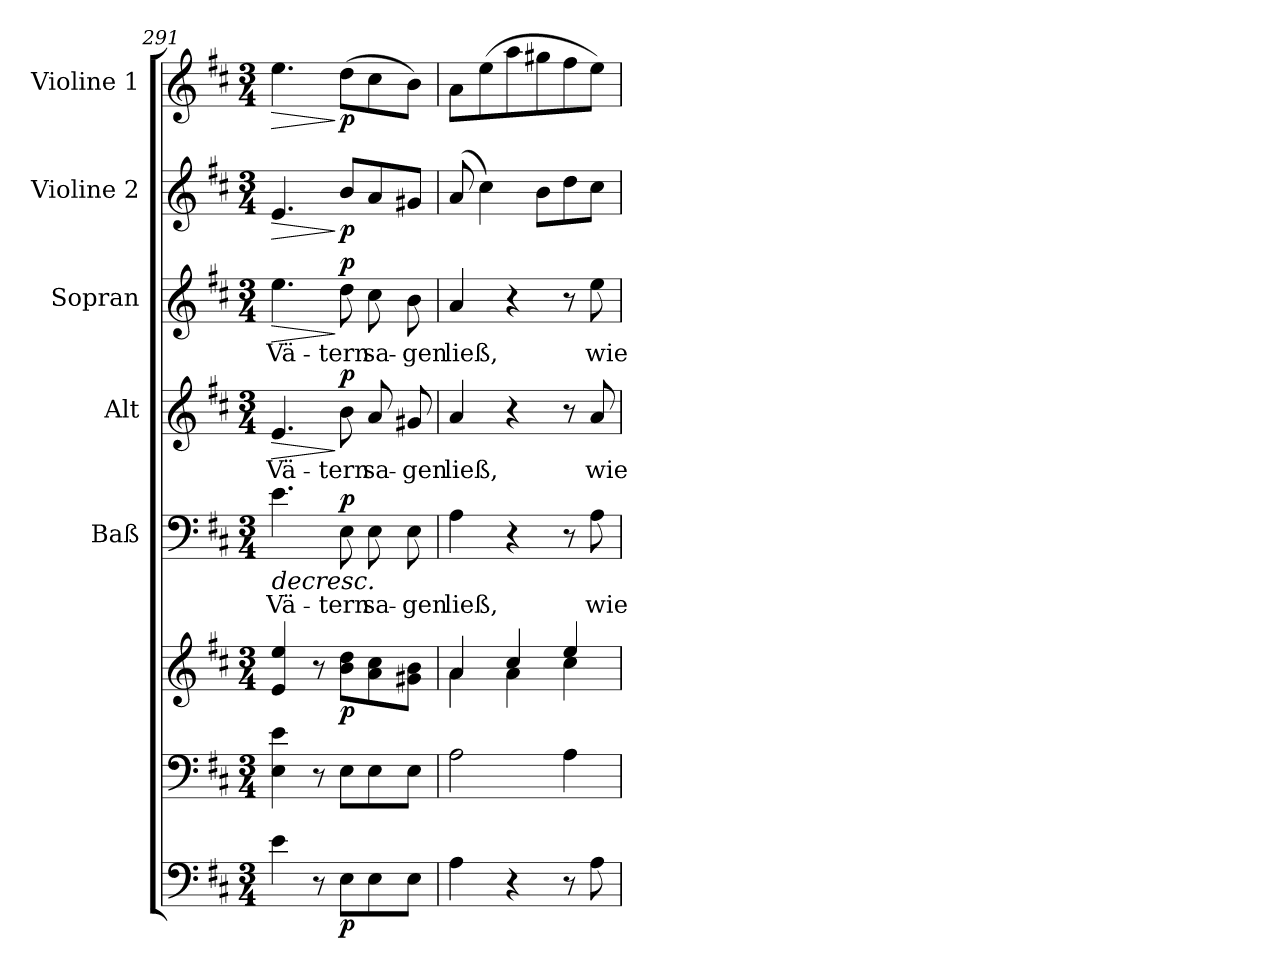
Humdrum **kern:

**kern	**dynam	**kern	**kern	**dynam	**kern	**text	**dynam	**kern	**text	**dynam	**kern	**text	**dynam	**kern	**dynam	**kern	**dynam
*part7	*part7	*part6	*part6	*part6	*part5	*part5	*part5	*part4	*part4	*part4	*part3	*part3	*part3	*part2	*part2	*part1	*part1
*staff8	*staff8	*staff7	*staff6	*staff6/7	*staff5	*staff5	*staff5	*staff4	*staff4	*staff4	*staff3	*staff3	*staff3	*staff2	*staff2	*staff1	*staff1
*	*	*	*	*	*I"Baß	*	*	*I"Alt	*	*	*I"Sopran	*	*	*I"Violine 2	*	*I"Violine 1	*
*	*	*	*	*	*	*	*	*	*	*	*	*	*	*I'Vln	*	*I'Vln	*
*clefF4	*	*clefF4	*clefG2	*	*clefF4	*	*	*clefG2	*	*	*clefG2	*	*	*clefG2	*	*clefG2	*
*ITrd7c12	*	*	*	*	*	*	*	*	*	*	*	*	*	*	*	*	*
*k[f#c#]	*	*k[f#c#]	*k[f#c#]	*	*k[f#c#]	*	*	*k[f#c#]	*	*	*k[f#c#]	*	*	*k[f#c#]	*	*k[f#c#]	*
*D:	*	*D:	*D:	*	*D:	*	*	*D:	*	*	*D:	*	*	*D:	*	*D:	*
*M3/4	*	*M3/4	*M3/4	*	*M3/4	*	*	*M3/4	*	*	*M3/4	*	*	*M3/4	*	*M3/4	*
=291	=291	=291	=291	=291	=291	=291	=291	=291	=291	=291	=291	=291	=291	=291	=291	=291	=291
!	!	!	!	!	!	!LO:LY:b	!LO:HP:b	!	!LO:LY:b	!LO:HP:b	!	!LO:LY:b	!LO:HP:b	!	!LO:HP:b	!	!LO:HP:b
4E\	.	4E\ 4e\	4e/ 4ee/	.	4.e\	Vä-	>	4.e/	Vä-	>	4.ee\	Vä-	>	4.e/	>	4.ee\	>
8r	.	8r	8r	.	.	.	.	.	.	.	.	.	.	.	.	.	.
!	!LO:DY:b	!	!	!LO:DY:b	!	!LO:LY:b	!LO:DY:a	!	!LO:LY:b	!LO:DY:n=1:a	!	!LO:LY:b	!LO:DY:n=1:a	!	!LO:DY:n=1:b	!	!LO:DY:n=1:b
8EE\L	p	8E\L	8b\ 8dd\L	p	8E\	-tern	p	8b\	-tern	] p	8dd\	-tern	] p	8b/L	] p	(>8dd\L	] p
!	!	!	!	!	!	!LO:LY:b	!	!	!LO:LY:b	!	!	!LO:LY:b	!	!	!	!	!
8EE\	.	8E\	8a\ 8cc#\	.	8E\	sa-	]	8a/	sa-	.	8cc#\	sa-	.	8a/	.	8cc#\	.
!	!	!	!	!	!	!LO:LY:b	!	!	!LO:LY:b	!	!	!LO:LY:b	!	!	!	!	!
8EE\J	.	8E\J	8g#X\ 8b\J	.	8E\	-gen	.	8g#X/	-gen	.	8b\	-gen	.	8g#X/J	.	8b\J)	.
!!LO:PB:g=z
=292	=292	=292	=292	=292	=292	=292	=292	=292	=292	=292	=292	=292	=292	=292	=292	=292	=292
*	*	*	*^	*	*	*	*	*	*	*	*	*	*	*	*	*	*
!	!	!	!	!	!	!	!LO:LY:b	!	!	!LO:LY:b	!	!	!LO:LY:b	!	!	!	!	!
4AA\	.	2A\	4a/	4a\	.	4A\	ließ,	.	4a/	ließ,	.	4a/	ließ,	.	(<8a/	.	8a\L	.
.	.	.	.	.	.	.	.	.	.	.	.	.	.	.	4cc#\)	.	(>8ee\	.
4r	.	.	4cc#/	4a\	.	4r	.	.	4r	.	.	4r	.	.	.	.	8aa\	.
.	.	.	.	.	.	.	.	.	.	.	.	.	.	.	8b\L	.	8gg#X\	.
8r	.	4A\	4ee/	4cc#\	.	8r	.	.	8r	.	.	8r	.	.	8dd\	.	8ff#\	.
!	!	!	!	!	!	!	!LO:LY:b	!	!	!LO:LY:b	!	!	!LO:LY:b	!	!	!	!	!
8AA\	.	.	.	.	.	8A\	wie	.	8a/	wie	.	8ee\	wie	.	8cc#\J	.	8ee\J)	.
*	*	*	*v	*v	*	*	*	*	*	*	*	*	*	*	*	*	*	*
=	=	=	=	=	=	=	=	=	=	=	=	=	=	=	=	=	=
*-	*-	*-	*-	*-	*-	*-	*-	*-	*-	*-	*-	*-	*-	*-	*-	*-	*-
